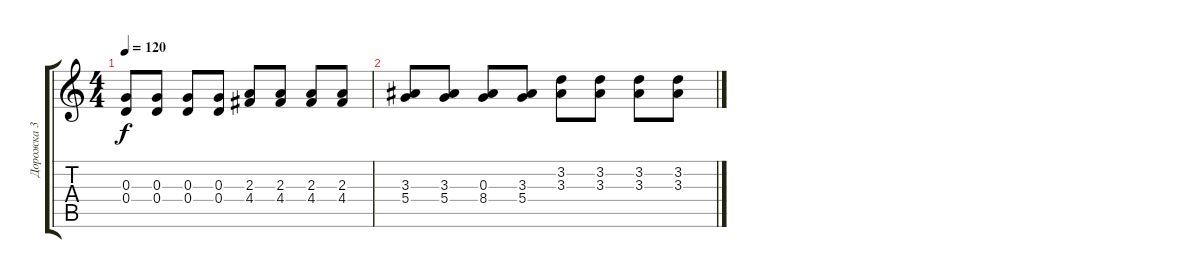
\track ("Дорожка 3" "Дорожка 3") {instrument distortionguitar}
\staff {score tabs}
\tuning (E4 B3 G3 D3 A2 E2) {hide}
\ts (4 4)
\tempo 120
\clef g2
\ks c
(0.3 0.4).8{dy f} (0.3 0.4).8 (0.3 0.4).8 (0.3 0.4).8 (2.3 4.4).8 (2.3 4.4).8 (2.3 4.4).8 (2.3 4.4).8 |
(3.3 5.4).8 (3.3 5.4).8 (0.3 8.4).8 (3.3 5.4).8 (3.2 3.3).8 (3.2 3.3).8 (3.2 3.3).8 (3.2 3.3).8
